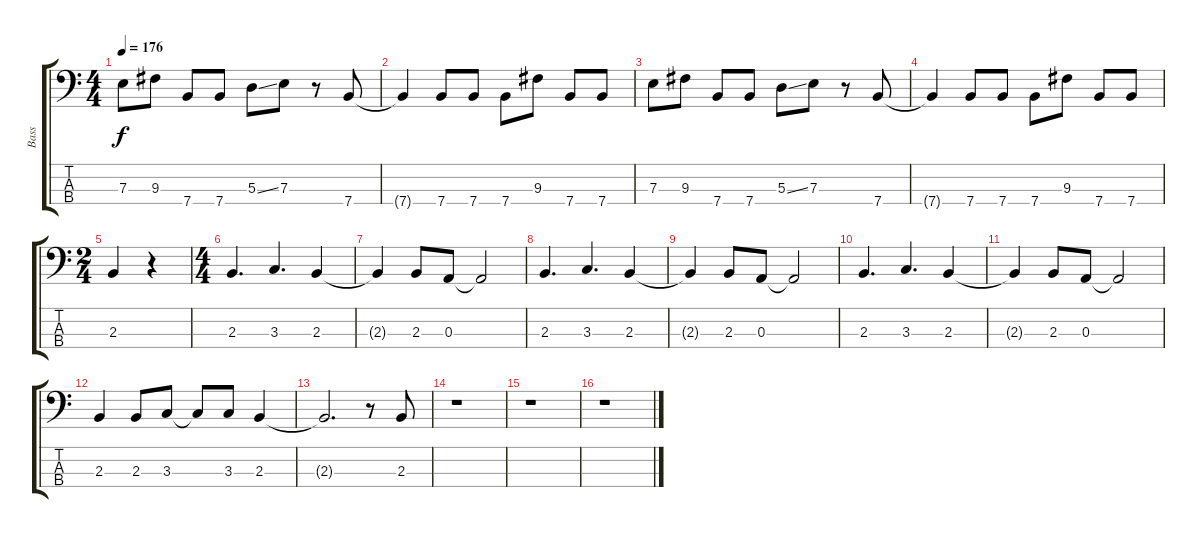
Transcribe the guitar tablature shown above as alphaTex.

\track ("Bass" "Bass") {instrument electricbassfinger}
\staff {score tabs}
\tuning (G2 D2 A1 E1) {hide}
\ts (4 4)
\tempo 176
\clef f4
\ks c
7.3.8{dy f} 9.3.8 7.4.8 7.4.8 5.3{ss}.8 7.3.8 r.8 7.4.8 |
7.4{t}.4 7.4.8 7.4.8 7.4.8 9.3.8 7.4.8 7.4.8 |
7.3.8 9.3.8 7.4.8 7.4.8 5.3{ss}.8 7.3.8 r.8 7.4.8 |
7.4{t}.4 7.4.8 7.4.8 7.4.8 9.3.8 7.4.8 7.4.8 |
\ts (2 4)
2.3.4 r.4 |
\ts (4 4)
2.3.4{d} 3.3.4{d} 2.3.4 |
2.3{t}.4 2.3.8 0.3.8 0.3{t}.2 |
2.3.4{d} 3.3.4{d} 2.3.4 |
2.3{t}.4 2.3.8 0.3.8 0.3{t}.2 |
2.3.4{d} 3.3.4{d} 2.3.4 |
2.3{t}.4 2.3.8 0.3.8 0.3{t}.2 |
2.3.4 2.3.8 3.3.8 3.3{t}.8 3.3.8 2.3.4 |
2.3{t}.2{d} r.8 2.3.8 |
r.1 |
r.1 |
r.1
